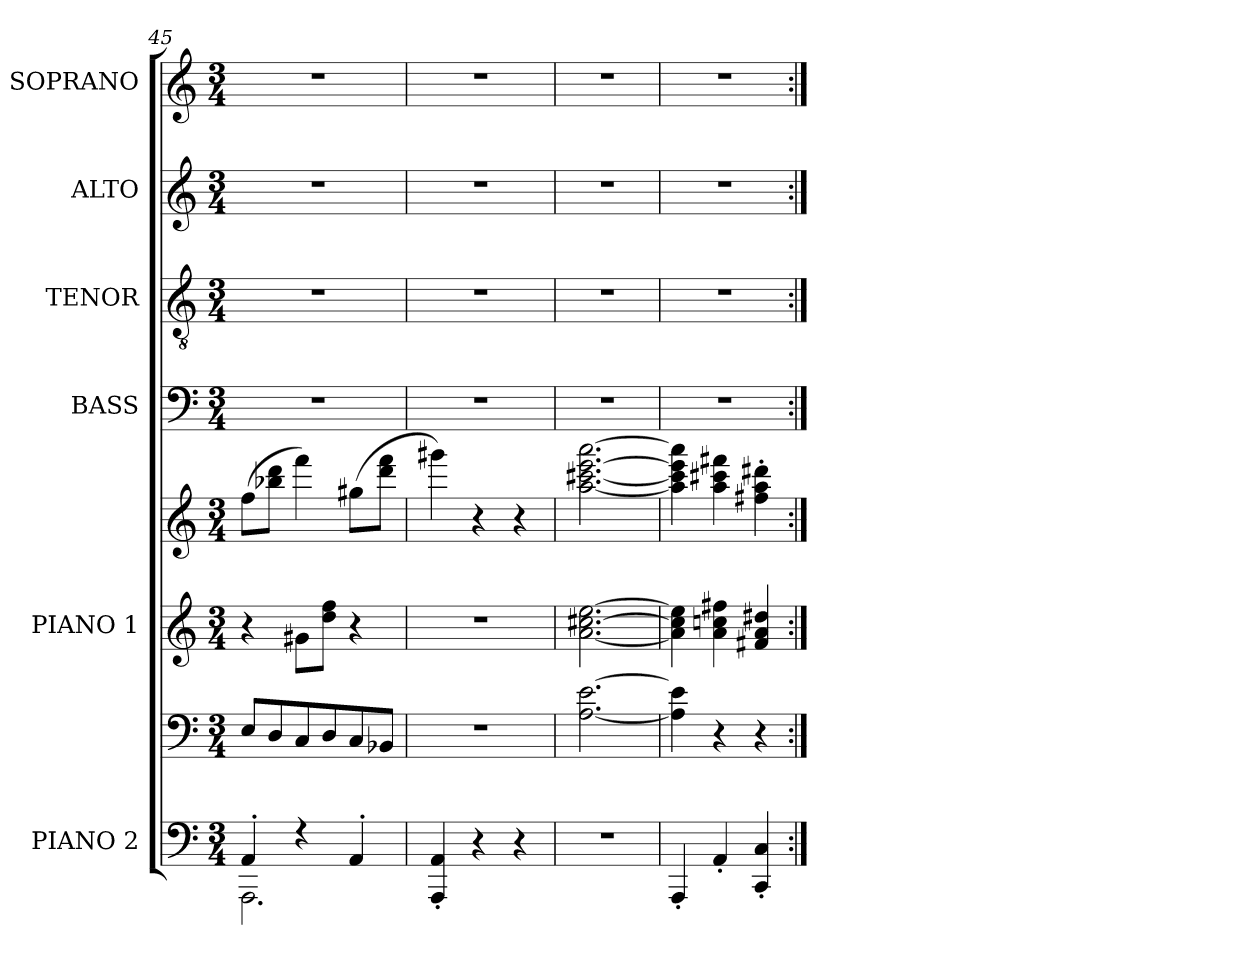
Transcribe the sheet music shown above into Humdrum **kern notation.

**kern	**kern	**kern	**kern	**kern	**kern	**kern	**kern
*part6	*part6	*part5	*part5	*part4	*part3	*part2	*part1
*staff8	*staff7	*staff6	*staff5	*staff4	*staff3	*staff2	*staff1
*I"PIANO 2	*	*I"PIANO 1	*	*I"BASS	*I"TENOR	*I"ALTO	*I"SOPRANO
*I'P 2	*	*I'P 1	*	*I'B.	*I'T.	*I'A.	*I'S.
*clefF4	*clefF4	*clefG2	*clefG2	*clefF4	*clefGv2	*clefG2	*clefG2
*	*	*	*	*	*ITrd7c12	*	*
*k[]	*k[]	*k[]	*k[]	*k[]	*k[]	*k[]	*k[]
*C:	*C:	*C:	*C:	*C:	*C:	*C:	*C:
*M3/4	*M3/4	*M3/4	*M3/4	*M3/4	*M3/4	*M3/4	*M3/4
=45	=45	=45	=45	=45	=45	=45	=45
*^	*	*	*	*	*	*	*
!	!	!	!	!	!LO:N:vis=1	!LO:N:vis=1	!LO:N:vis=1	!LO:N:vis=1
4AA'i/	2.AAAi\	8Ei/L	4r	(8ffi\L	2.r	2.r	2.r	2.r
.	.	8Di/	.	8bb-Xi\ 8dddiJ	.	.	.	.
4r	.	8Ci/	8g#Xi\L	4fffi\)	.	.	.	.
.	.	8Di/	8ddi\ 8ffiJ	.	.	.	.	.
4AA'i/	.	8Ci/	4r	(8gg#Xi\L	.	.	.	.
.	.	8BB-Xi/J	.	8dddi\ 8fffiJ	.	.	.	.
*v	*v	*	*	*	*	*	*	*
=46	=46	=46	=46	=46	=46	=46	=46
!	!LO:N:vis=1	!LO:N:vis=1	!	!LO:N:vis=1	!LO:N:vis=1	!LO:N:vis=1	!LO:N:vis=1
4AAAi/' 4AAi'	2.r	2.r	4ggg#Xi\)	2.r	2.r	2.r	2.r
4r	.	.	4r	.	.	.	.
4r	.	.	4r	.	.	.	.
=47	=47	=47	=47	=47	=47	=47	=47
!LO:N:vis=1	!	!	!	!LO:N:vis=1	!LO:N:vis=1	!LO:N:vis=1	!LO:N:vis=1
2.r	[2.Ai\ [2.ei	[2.ai\ [2.cc#Xi [2.eei	[2.aai\ [2.ccc#Xi [2.eeei [2.aaai	2.r	2.r	2.r	2.r
=48	=48	=48	=48	=48	=48	=48	=48
!	!	!	!	!LO:N:vis=1	!LO:N:vis=1	!LO:N:vis=1	!LO:N:vis=1
4AAA'i/	4Ai\] 4ei]	4ai\] 4cc#i] 4eei]	4aai\] 4ccc#i] 4eeei] 4aaai]	2.r	2.r	2.r	2.r
4AA'i/	4r	4ai\ 4ccni 4ff#Xi	4aai\ 4ccc#Xi 4fff#Xi	.	.	.	.
4CCi/' 4Ci'	4r	4f#Xi/ 4ai 4dd#Xi	4ff#Xi\' 4aai' 4ddd#Xi'	.	.	.	.
=:|!	=:|!	=:|!	=:|!	=:|!	=:|!	=:|!	=:|!
*-	*-	*-	*-	*-	*-	*-	*-
